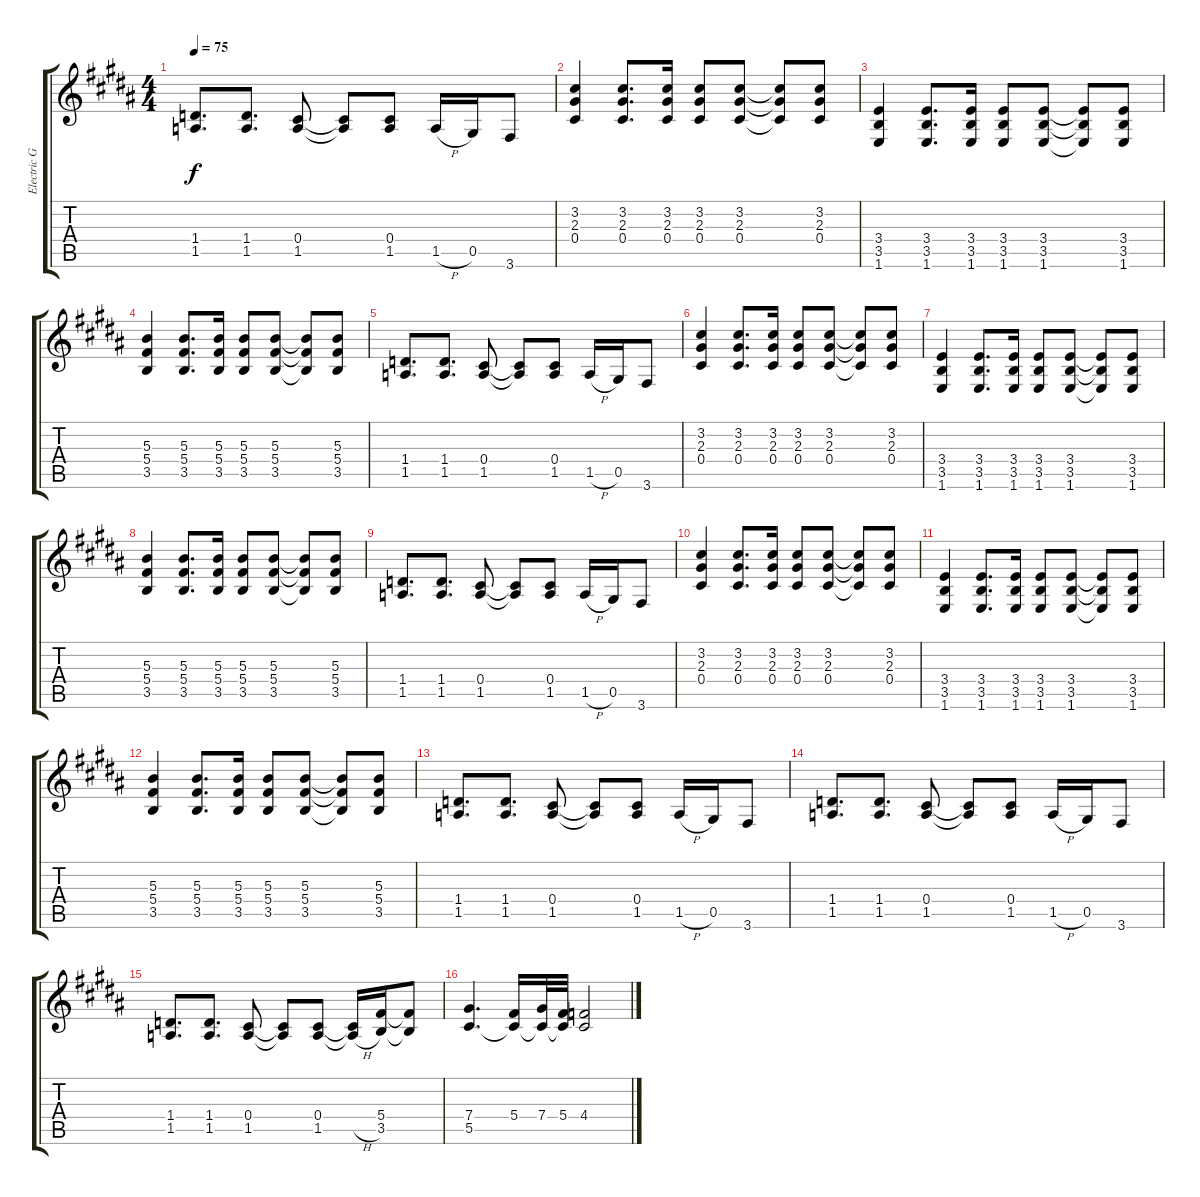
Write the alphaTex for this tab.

\track ("Electric Guitar" "Electric G") {instrument distortionguitar}
\staff {score tabs}
\tuning (Eb4 Bb3 Gb3 Db3 Ab2 Eb2) {hide}
\ts (4 4)
\tempo 75
\clef g2
\ks b
(1.4 1.5).8{d dy f} (1.4 1.5).8{d} (0.4 1.5).8 (0.4{t} 1.5{t}).8 (0.4 1.5).8 1.5{h}.16 0.5.16 3.6.8 |
(3.2 2.3 0.4).4 (3.2 2.3 0.4).8{d} (3.2 2.3 0.4).16 (3.2 2.3 0.4).8 (3.2 2.3 0.4).8 (3.2{t} 2.3{t} 0.4{t}).8 (3.2 2.3 0.4).8 |
(3.4 3.5 1.6).4 (3.4 3.5 1.6).8{d} (3.4 3.5 1.6).16 (3.4 3.5 1.6).8 (3.4 3.5 1.6).8 (3.4{t} 3.5{t} 1.6{t}).8 (3.4 3.5 1.6).8 |
(5.3 5.4 3.5).4 (5.3 5.4 3.5).8{d} (5.3 5.4 3.5).16 (5.3 5.4 3.5).8 (5.3 5.4 3.5).8 (5.3{t} 5.4{t} 3.5{t}).8 (5.3 5.4 3.5).8 |
(1.4 1.5).8{d} (1.4 1.5).8{d} (0.4 1.5).8 (0.4{t} 1.5{t}).8 (0.4 1.5).8 1.5{h}.16 0.5.16 3.6.8 |
(3.2 2.3 0.4).4 (3.2 2.3 0.4).8{d} (3.2 2.3 0.4).16 (3.2 2.3 0.4).8 (3.2 2.3 0.4).8 (3.2{t} 2.3{t} 0.4{t}).8 (3.2 2.3 0.4).8 |
(3.4 3.5 1.6).4 (3.4 3.5 1.6).8{d} (3.4 3.5 1.6).16 (3.4 3.5 1.6).8 (3.4 3.5 1.6).8 (3.4{t} 3.5{t} 1.6{t}).8 (3.4 3.5 1.6).8 |
(5.3 5.4 3.5).4 (5.3 5.4 3.5).8{d} (5.3 5.4 3.5).16 (5.3 5.4 3.5).8 (5.3 5.4 3.5).8 (5.3{t} 5.4{t} 3.5{t}).8 (5.3 5.4 3.5).8 |
(1.4 1.5).8{d} (1.4 1.5).8{d} (0.4 1.5).8 (0.4{t} 1.5{t}).8 (0.4 1.5).8 1.5{h}.16 0.5.16 3.6.8 |
(3.2 2.3 0.4).4 (3.2 2.3 0.4).8{d} (3.2 2.3 0.4).16 (3.2 2.3 0.4).8 (3.2 2.3 0.4).8 (3.2{t} 2.3{t} 0.4{t}).8 (3.2 2.3 0.4).8 |
(3.4 3.5 1.6).4 (3.4 3.5 1.6).8{d} (3.4 3.5 1.6).16 (3.4 3.5 1.6).8 (3.4 3.5 1.6).8 (3.4{t} 3.5{t} 1.6{t}).8 (3.4 3.5 1.6).8 |
(5.3 5.4 3.5).4 (5.3 5.4 3.5).8{d} (5.3 5.4 3.5).16 (5.3 5.4 3.5).8 (5.3 5.4 3.5).8 (5.3{t} 5.4{t} 3.5{t}).8 (5.3 5.4 3.5).8 |
(1.4 1.5).8{d} (1.4 1.5).8{d} (0.4 1.5).8 (0.4{t} 1.5{t}).8 (0.4 1.5).8 1.5{h}.16 0.5.16 3.6.8 |
(1.4 1.5).8{d} (1.4 1.5).8{d} (0.4 1.5).8 (0.4{t} 1.5{t}).8 (0.4 1.5).8 1.5{h}.16 0.5.16 3.6.8 |
(1.4 1.5).8{d} (1.4 1.5).8{d} (0.4 1.5).8 (0.4{t} 1.5{t}).8 (0.4 1.5).8 (0.4{t} 1.5{h t}).16 (5.4 3.5).16 (5.4{t} 3.5{t}).8 |
(7.4 5.5).4{d} (5.4 5.5{t}).16 (7.4 5.5{t}).32 (5.4 5.5{t}).32 (4.4 5.5{t}).2
